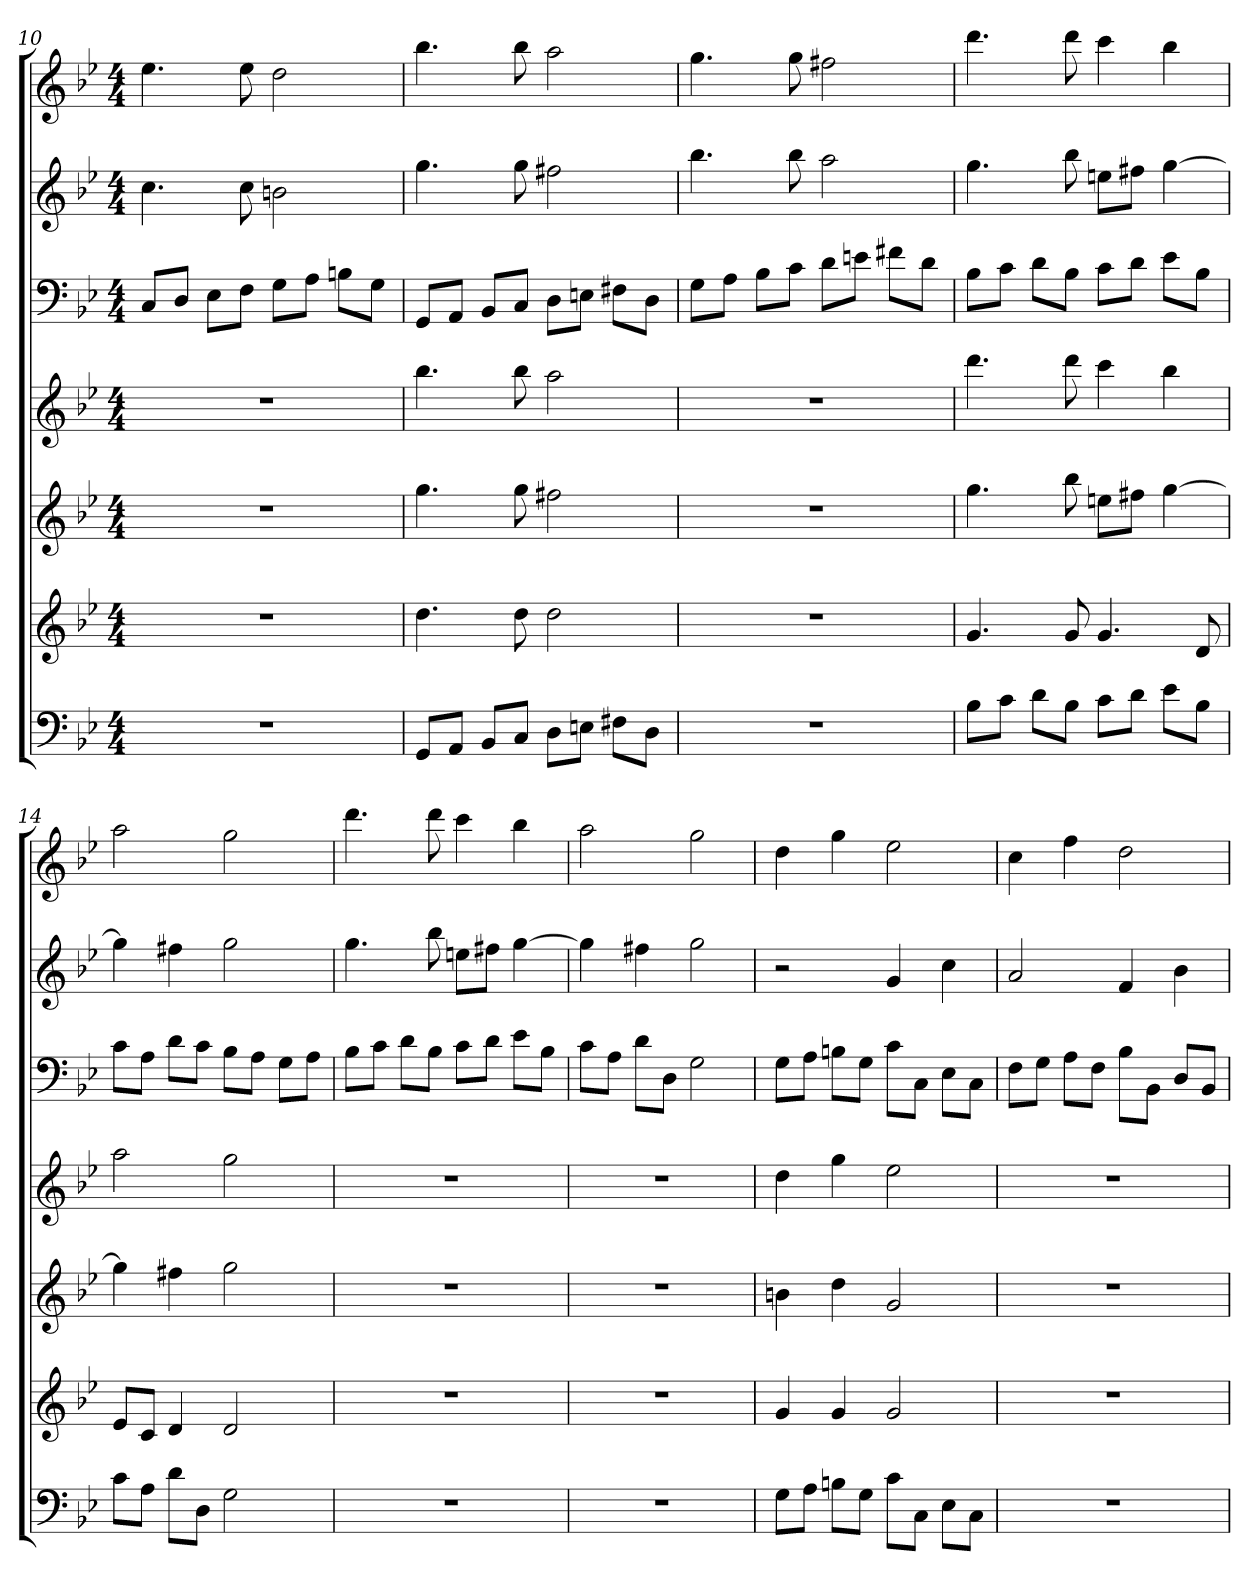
**kern	**kern	**kern	**kern	**kern	**kern	**kern
*part7	*part6	*part5	*part4	*part3	*part2	*part1
*staff7	*staff6	*staff5	*staff4	*staff3	*staff2	*staff1
*k[b-e-]	*k[b-e-]	*k[b-e-]	*k[b-e-]	*k[b-e-]	*k[b-e-]	*k[b-e-]
*g:	*g:	*g:	*g:	*g:	*g:	*g:
*M4/4	*M4/4	*M4/4	*M4/4	*M4/4	*M4/4	*M4/4
=10	=10	=10	=10	=10	=10	=10
1r	1r	1r	1r	8CL	4.cc	4.ee-
.	.	.	.	8DJ	.	.
.	.	.	.	8E-L	.	.
.	.	.	.	8FJ	8cc	8ee-
.	.	.	.	8GL	2bn	2dd
.	.	.	.	8AJ	.	.
.	.	.	.	8BnL	.	.
.	.	.	.	8GJ	.	.
=11	=11	=11	=11	=11	=11	=11
8GGL	4.dd	4.gg	4.bb-	8GGL	4.gg	4.bb-
8AAJ	.	.	.	8AAJ	.	.
8BB-L	.	.	.	8BB-L	.	.
8CJ	8dd	8gg	8bb-	8CJ	8gg	8bb-
8DL	2dd	2ff#X	2aa	8DL	2ff#X	2aa
8EnJ	.	.	.	8EnJ	.	.
8F#XL	.	.	.	8F#XL	.	.
8DJ	.	.	.	8DJ	.	.
=12	=12	=12	=12	=12	=12	=12
1r	1r	1r	1r	8GL	4.bb-	4.gg
.	.	.	.	8AJ	.	.
.	.	.	.	8B-L	.	.
.	.	.	.	8cJ	8bb-	8gg
.	.	.	.	8dL	2aa	2ff#X
.	.	.	.	8enJ	.	.
.	.	.	.	8f#XL	.	.
.	.	.	.	8dJ	.	.
=13	=13	=13	=13	=13	=13	=13
8B-L	4.g	4.gg	4.ddd	8B-L	4.gg	4.ddd
8cJ	.	.	.	8cJ	.	.
8dL	.	.	.	8dL	.	.
8B-J	8g	8bb-	8ddd	8B-J	8bb-	8ddd
8cL	4.g	8eenL	4ccc	8cL	8eenL	4ccc
8dJ	.	8ff#XJ	.	8dJ	8ff#XJ	.
8e-L	.	[4gg	4bb-	8e-L	[4gg	4bb-
8B-J	8d	.	.	8B-J	.	.
=14	=14	=14	=14	=14	=14	=14
8cL	8e-L	4gg]	2aa	8cL	4gg]	2aa
8AJ	8cJ	.	.	8AJ	.	.
8dL	4d	4ff#X	.	8dL	4ff#X	.
8DJ	.	.	.	8cJ	.	.
2G	2d	2gg	2gg	8B-L	2gg	2gg
.	.	.	.	8AJ	.	.
.	.	.	.	8GL	.	.
.	.	.	.	8AJ	.	.
=15	=15	=15	=15	=15	=15	=15
1r	1r	1r	1r	8B-L	4.gg	4.ddd
.	.	.	.	8cJ	.	.
.	.	.	.	8dL	.	.
.	.	.	.	8B-J	8bb-	8ddd
.	.	.	.	8cL	8eenL	4ccc
.	.	.	.	8dJ	8ff#XJ	.
.	.	.	.	8e-L	[4gg	4bb-
.	.	.	.	8B-J	.	.
=16	=16	=16	=16	=16	=16	=16
1r	1r	1r	1r	8cL	4gg]	2aa
.	.	.	.	8AJ	.	.
.	.	.	.	8dL	4ff#X	.
.	.	.	.	8DJ	.	.
.	.	.	.	2G	2gg	2gg
=17	=17	=17	=17	=17	=17	=17
8GL	4g	4bn	4dd	8GL	2r	4dd
8AJ	.	.	.	8AJ	.	.
8BnL	4g	4dd	4gg	8BnL	.	4gg
8GJ	.	.	.	8GJ	.	.
8cL	2g	2g	2ee-	8cL	4g	2ee-
8CJ	.	.	.	8CJ	.	.
8E-L	.	.	.	8E-L	4cc	.
8CJ	.	.	.	8CJ	.	.
=18	=18	=18	=18	=18	=18	=18
1r	1r	1r	1r	8FL	2a	4cc
.	.	.	.	8GJ	.	.
.	.	.	.	8AL	.	4ff
.	.	.	.	8FJ	.	.
.	.	.	.	8B-L	4f	2dd
.	.	.	.	8BB-J	.	.
.	.	.	.	8DL	4b-	.
.	.	.	.	8BB-J	.	.
=	=	=	=	=	=	=
*-	*-	*-	*-	*-	*-	*-
